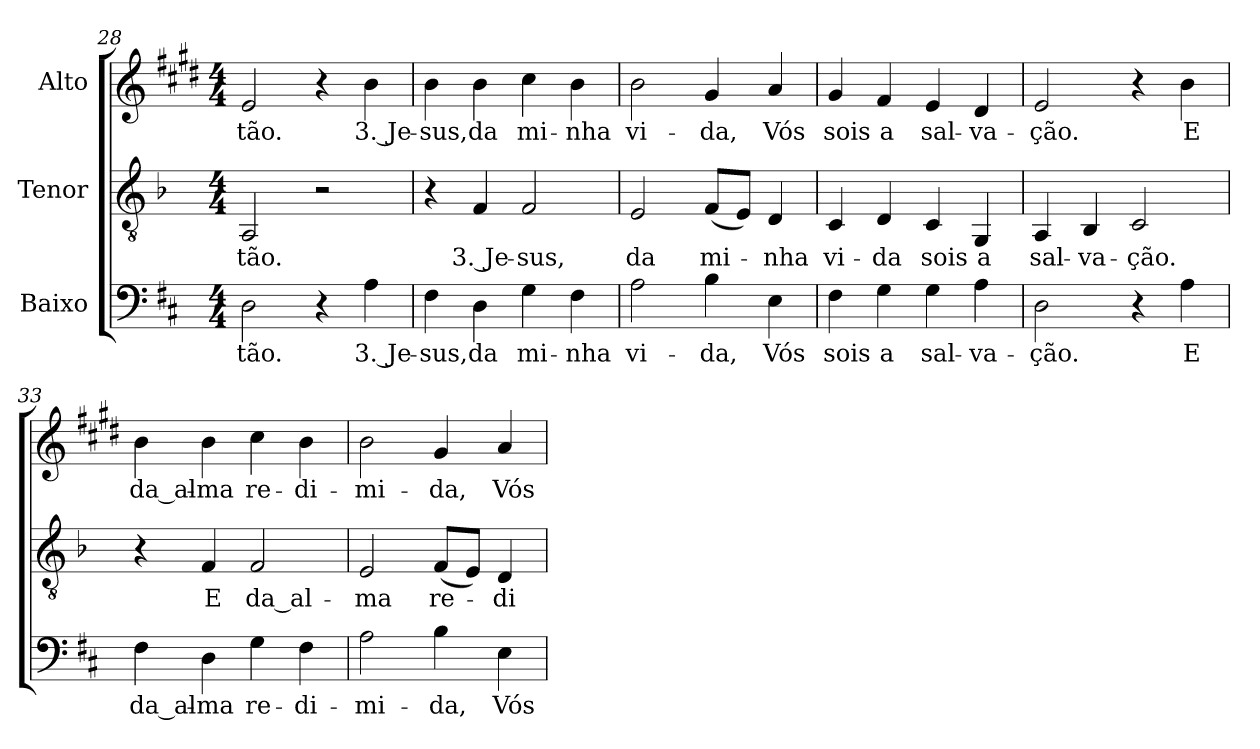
**kern	**text	**kern	**text	**kern	**text
*part3	*part3	*part2	*part2	*part1	*part1
*staff3	*staff3	*staff2	*staff2	*staff1	*staff1
*I"Baixo	*	*I"Tenor	*	*I"Alto	*
*clefF4	*	*clefGv2	*	*clefG2	*
*	*	*ITrd2c3	*	*ITrd1c2	*
*k[f#c#]	*	*k[f#c#]	*	*k[f#c#]	*
*D:	*	*D:	*	*D:	*
*M4/4	*	*M4/4	*	*M4/4	*
=28	=28	=28	=28	=28	=28
!	!LO:LY:b:color=#000000	!	!	!	!
!	!	!	!LO:LY:b:color=#000000	!	!
!	!	!	!	!	!LO:LY:b:color=#000000
2Di\	-tão.	2FF#i/	-tão.	2di/	-tão.
4r	.	2r	.	4r	.
!	!LO:LY:b:color=#000000	!	!	!	!
!	!	!	!	!	!LO:LY:b:color=#000000
4Ai\	3. Je-	.	.	4ai\	3. Je-
=29	=29	=29	=29	=29	=29
!	!LO:LY:b:color=#000000	!	!	!	!
!	!	!	!	!	!LO:LY:b:color=#000000
4F#i\	-sus,	4r	.	4ai\	-sus,
!	!LO:LY:b:color=#000000	!	!	!	!
!	!	!	!LO:LY:b:color=#000000	!	!
!	!	!	!	!	!LO:LY:b:color=#000000
4Di\	da	4Di/	3. Je-	4ai\	da
!	!LO:LY:b:color=#000000	!	!	!	!
!	!	!	!LO:LY:b:color=#000000	!	!
!	!	!	!	!	!LO:LY:b:color=#000000
4Gi\	mi-	2Di/	-sus,	4bi\	mi-
!	!LO:LY:b:color=#000000	!	!	!	!
!	!	!	!	!	!LO:LY:b:color=#000000
4F#i\	-nha	.	.	4ai\	-nha
!!LO:LB:g=z
=30	=30	=30	=30	=30	=30
!	!LO:LY:b:color=#000000	!	!	!	!
!	!	!	!LO:LY:b:color=#000000	!	!
!	!	!	!	!	!LO:LY:b:color=#000000
2Ai\	vi-	2C#i/	da	2ai\	vi-
!	!LO:LY:b:color=#000000	!	!	!	!
!	!	!	!LO:LY:b:color=#000000	!	!
!	!	!	!	!	!LO:LY:b:color=#000000
4Bi\	-da,	(8Di/L	mi-	4f#i/	-da,
.	.	8C#i/J)	.	.	.
!	!LO:LY:b:color=#000000	!	!	!	!
!	!	!	!LO:LY:b:color=#000000	!	!
!	!	!	!	!	!LO:LY:b:color=#000000
4Ei\	Vós	4BBi/	-nha	4gi/	Vós
=31	=31	=31	=31	=31	=31
!	!LO:LY:b:color=#000000	!	!	!	!
!	!	!	!LO:LY:b:color=#000000	!	!
!	!	!	!	!	!LO:LY:b:color=#000000
4F#i\	sois	4AAi/	vi-	4f#i/	sois
!	!LO:LY:b:color=#000000	!	!	!	!
!	!	!	!LO:LY:b:color=#000000	!	!
!	!	!	!	!	!LO:LY:b:color=#000000
4Gi\	a	4BBi/	-da	4ei/	a
!	!LO:LY:b:color=#000000	!	!	!	!
!	!	!	!LO:LY:b:color=#000000	!	!
!	!	!	!	!	!LO:LY:b:color=#000000
4Gi\	sal-	4AAi/	sois	4di/	sal-
!	!LO:LY:b:color=#000000	!	!	!	!
!	!	!	!LO:LY:b:color=#000000	!	!
!	!	!	!	!	!LO:LY:b:color=#000000
4Ai\	-va-	4EEi/	a	4c#i/	-va-
=32	=32	=32	=32	=32	=32
!	!LO:LY:b:color=#000000	!	!	!	!
!	!	!	!LO:LY:b:color=#000000	!	!
!	!	!	!	!	!LO:LY:b:color=#000000
2Di\	-ção.	4FF#i/	sal-	2di/	-ção.
!	!	!	!LO:LY:b:color=#000000	!	!
.	.	4GGi/	-va-	.	.
!	!	!	!LO:LY:b:color=#000000	!	!
4r	.	2AAi/	-ção.	4r	.
!	!LO:LY:b:color=#000000	!	!	!	!
!	!	!	!	!	!LO:LY:b:color=#000000
4Ai\	E	.	.	4ai\	E
=33	=33	=33	=33	=33	=33
!	!LO:LY:b:color=#000000	!	!	!	!
!	!	!	!	!	!LO:LY:b:color=#000000
4F#i\	da_al-	4r	.	4ai\	da_al-
!	!LO:LY:b:color=#000000	!	!	!	!
!	!	!	!LO:LY:b:color=#000000	!	!
!	!	!	!	!	!LO:LY:b:color=#000000
4Di\	-ma	4Di/	E	4ai\	-ma
!	!LO:LY:b:color=#000000	!	!	!	!
!	!	!	!LO:LY:b:color=#000000	!	!
!	!	!	!	!	!LO:LY:b:color=#000000
4Gi\	re-	2Di/	da_al-	4bi\	re-
!	!LO:LY:b:color=#000000	!	!	!	!
!	!	!	!	!	!LO:LY:b:color=#000000
4F#i\	-di-	.	.	4ai\	-di-
=34	=34	=34	=34	=34	=34
!	!LO:LY:b:color=#000000	!	!	!	!
!	!	!	!LO:LY:b:color=#000000	!	!
!	!	!	!	!	!LO:LY:b:color=#000000
2Ai\	-mi-	2C#i/	-ma	2ai\	-mi-
!	!LO:LY:b:color=#000000	!	!	!	!
!	!	!	!LO:LY:b:color=#000000	!	!
!	!	!	!	!	!LO:LY:b:color=#000000
4Bi\	-da,	(8Di/L	re-	4f#i/	-da,
.	.	8C#i/J)	.	.	.
!	!LO:LY:b:color=#000000	!	!	!	!
!	!	!	!LO:LY:b:color=#000000	!	!
!	!	!	!	!	!LO:LY:b:color=#000000
4Ei\	Vós	4BBi/	-di-	4gi/	Vós
=	=	=	=	=	=
*-	*-	*-	*-	*-	*-
